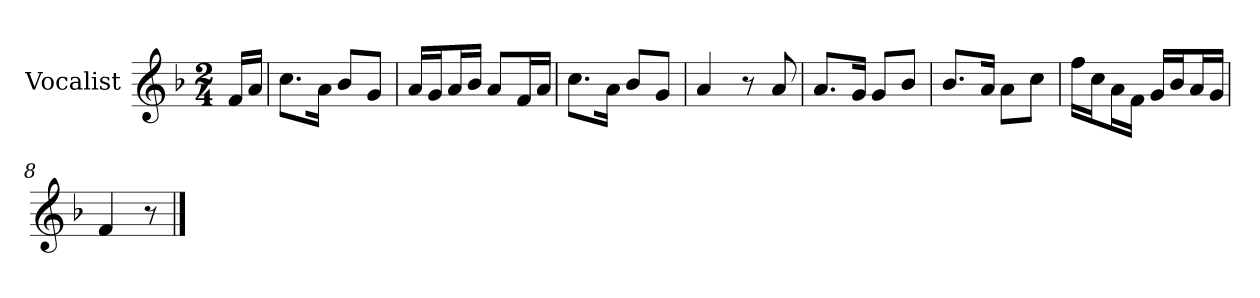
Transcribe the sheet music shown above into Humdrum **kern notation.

**kern
*part1
*staff1
*I"Vocalist
*k[b-]
*F:
*M2/4
=
16fLL
16aJJ
=1
8.ccL
16aJk
8b-L
8gJ
=2
16aLL
16gJ
16aL
16b-JJ
8aL
16fL
16aJJ
=3
8.ccL
16aJk
8b-L
8gJ
=4
4a
8r
8a
=5
8.aL
16gJk
8gL
8b-J
=6
8.b-L
16aJk
8aL
8ccJ
=7
16ffLL
16ccJ
16aL
16fJJ
16gLL
16b-J
16aL
16gJJ
=8
4f
8r
==
*-
